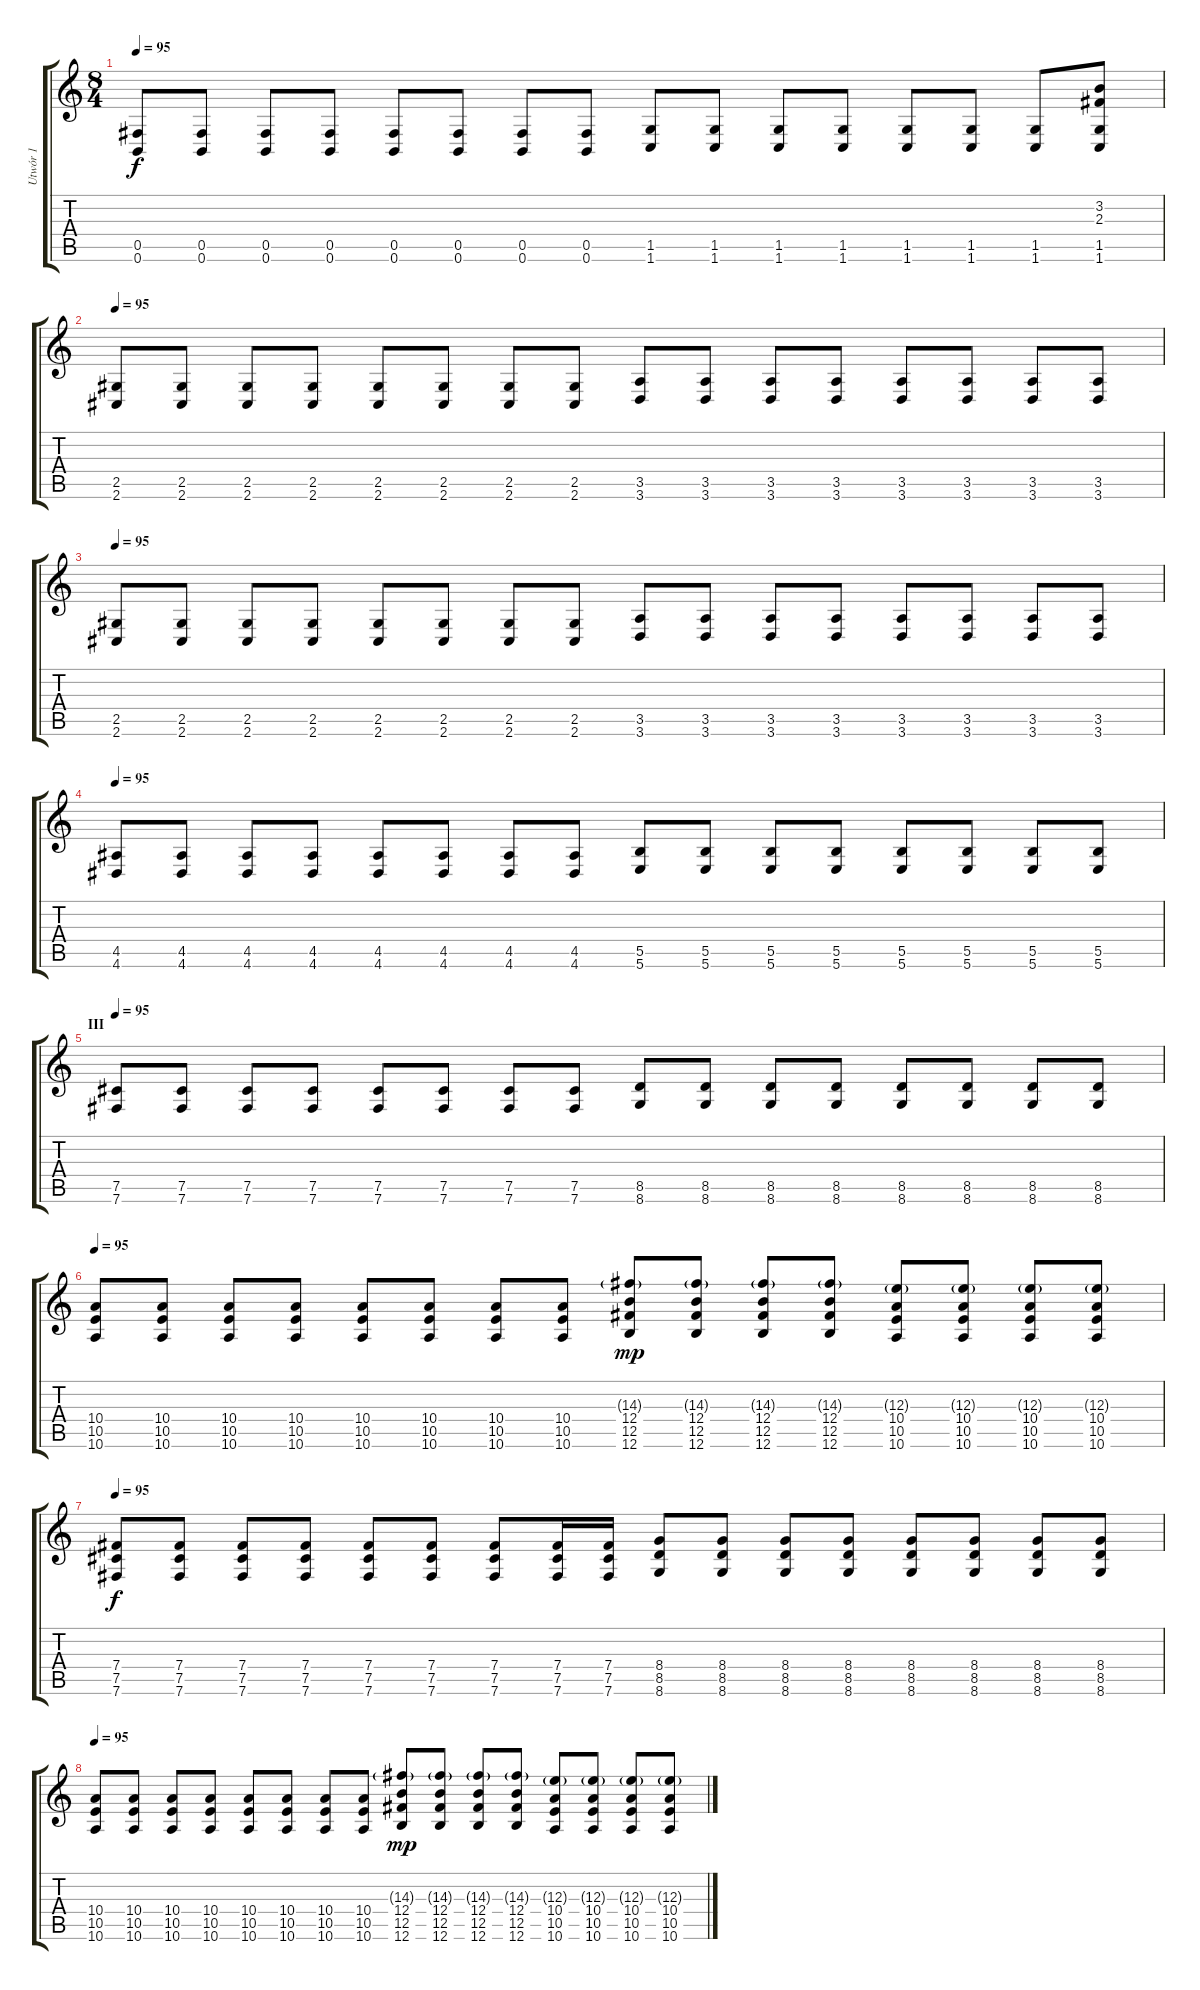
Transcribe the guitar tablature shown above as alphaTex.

\track ("Utwór 1" "Utwór 1") {instrument distortionguitar}
\staff {score tabs}
\tuning (Db4 Ab3 E3 B2 Gb2 B1) {hide}
\ts (8 4)
\tempo 95
\clef g2
\ks c
(0.5 0.6).8{dy f} (0.5 0.6).8 (0.5 0.6).8 (0.5 0.6).8 (0.5 0.6).8 (0.5 0.6).8 (0.5 0.6).8 (0.5 0.6).8 (1.5 1.6).8 (1.5 1.6).8 (1.5 1.6).8 (1.5 1.6).8 (1.5 1.6).8 (1.5 1.6).8 (1.5 1.6).8 (3.2{t} 2.3{t} 1.5 1.6).8 |
\tempo 95
(2.5 2.6).8 (2.5 2.6).8 (2.5 2.6).8 (2.5 2.6).8 (2.5 2.6).8 (2.5 2.6).8 (2.5 2.6).8 (2.5 2.6).8 (3.5 3.6).8 (3.5 3.6).8 (3.5 3.6).8 (3.5 3.6).8 (3.5 3.6).8 (3.5 3.6).8 (3.5 3.6).8 (3.5 3.6).8 |
\tempo 95
(2.5 2.6).8 (2.5 2.6).8 (2.5 2.6).8 (2.5 2.6).8 (2.5 2.6).8 (2.5 2.6).8 (2.5 2.6).8 (2.5 2.6).8 (3.5 3.6).8 (3.5 3.6).8 (3.5 3.6).8 (3.5 3.6).8 (3.5 3.6).8 (3.5 3.6).8 (3.5 3.6).8 (3.5 3.6).8 |
\tempo 95
(4.5 4.6).8 (4.5 4.6).8 (4.5 4.6).8 (4.5 4.6).8 (4.5 4.6).8 (4.5 4.6).8 (4.5 4.6).8 (4.5 4.6).8 (5.5 5.6).8 (5.5 5.6).8 (5.5 5.6).8 (5.5 5.6).8 (5.5 5.6).8 (5.5 5.6).8 (5.5 5.6).8 (5.5 5.6).8 |
\section ("" "III")
\tempo 95
(7.5 7.6).8 (7.5 7.6).8 (7.5 7.6).8 (7.5 7.6).8 (7.5 7.6).8 (7.5 7.6).8 (7.5 7.6).8 (7.5 7.6).8 (8.5 8.6).8 (8.5 8.6).8 (8.5 8.6).8 (8.5 8.6).8 (8.5 8.6).8 (8.5 8.6).8 (8.5 8.6).8 (8.5 8.6).8 |
\tempo 95
(10.4 10.5 10.6).8 (10.4 10.5 10.6).8 (10.4 10.5 10.6).8 (10.4 10.5 10.6).8 (10.4 10.5 10.6).8 (10.4 10.5 10.6).8 (10.4 10.5 10.6).8 (10.4 10.5 10.6).8 (14.3{g} 12.4 12.5 12.6).8{dy mp} (14.3{g} 12.4 12.5 12.6).8 (14.3{g} 12.4 12.5 12.6).8 (14.3{g} 12.4 12.5 12.6).8 (12.3{g} 10.4 10.5 10.6).8 (12.3{g} 10.4 10.5 10.6).8 (12.3{g} 10.4 10.5 10.6).8 (12.3{g} 10.4 10.5 10.6).8 |
\tempo 95
(7.4 7.5 7.6).8{dy f} (7.4 7.5 7.6).8 (7.4 7.5 7.6).8 (7.4 7.5 7.6).8 (7.4 7.5 7.6).8 (7.4 7.5 7.6).8 (7.4 7.5 7.6).8 (7.4 7.5 7.6).16 (7.4 7.5 7.6).16 (8.4 8.5 8.6).8 (8.4 8.5 8.6).8 (8.4 8.5 8.6).8 (8.4 8.5 8.6).8 (8.4 8.5 8.6).8 (8.4 8.5 8.6).8 (8.4 8.5 8.6).8 (8.4 8.5 8.6).8 |
\tempo 95
(10.4 10.5 10.6).8 (10.4 10.5 10.6).8 (10.4 10.5 10.6).8 (10.4 10.5 10.6).8 (10.4 10.5 10.6).8 (10.4 10.5 10.6).8 (10.4 10.5 10.6).8 (10.4 10.5 10.6).8 (14.3{g} 12.4 12.5 12.6).8{dy mp} (14.3{g} 12.4 12.5 12.6).8 (14.3{g} 12.4 12.5 12.6).8 (14.3{g} 12.4 12.5 12.6).8 (12.3{g} 10.4 10.5 10.6).8 (12.3{g} 10.4 10.5 10.6).8 (12.3{g} 10.4 10.5 10.6).8 (12.3{g} 10.4 10.5 10.6).8
